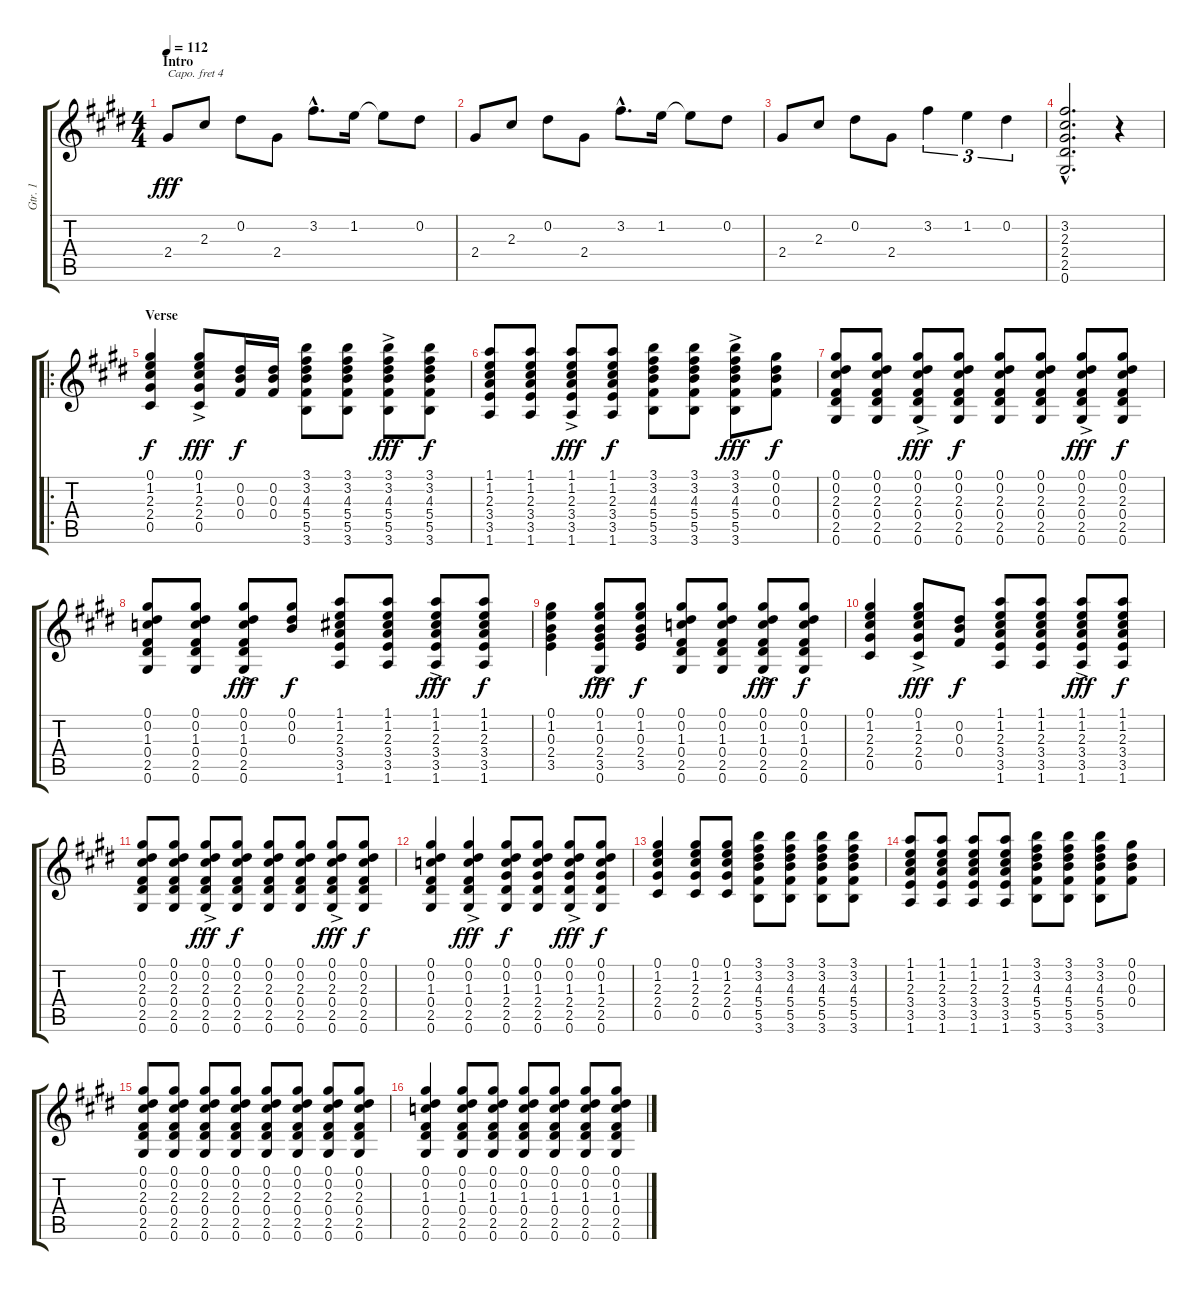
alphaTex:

\track ("Gtr. 1" "Gtr. 1") {instrument acousticguitarsteel}
\staff {score tabs}
\capo 4
\tuning (E4 B3 G3 D3 A2 E2) {hide}
\ts (4 4)
\section ("" "Intro")
\tempo 112
\clef g2
\ks e
2.4.8{dy fff instrument acousticguitarsteel} 2.3.8 0.2.8 2.4.8 3.2{hac}.8{d} 1.2.16 1.2{t}.8 0.2.8 |
2.4.8 2.3.8 0.2.8 2.4.8 3.2{hac}.8{d} 1.2.16 1.2{t}.8 0.2.8 |
2.4.8 2.3.8 0.2.8 2.4.8 3.2.4{tu (3 2)} 1.2.4{tu (3 2)} 0.2.4{tu (3 2)} |
(3.2{hac} 2.3{hac} 2.4{hac} 2.5{hac} 0.6{hac}).2{d} r.4 |
\ro
\section ("" "Verse ")
(0.1 1.2 2.3 2.4 0.5).4{dy f} (0.1{ac} 1.2{ac} 2.3{ac} 2.4{ac} 0.5{ac}).8{dy fff} (0.2 0.3 0.4).16{dy f} (0.2 0.3 0.4).16 (3.1 3.2 4.3 5.4 5.5 3.6).8 (3.1 3.2 4.3 5.4 5.5 3.6).8 (3.1{ac} 3.2{ac} 4.3{ac} 5.4{ac} 5.5{ac} 3.6{ac}).8{dy fff} (3.1 3.2 4.3 5.4 5.5 3.6).8{dy f} |
(1.1 1.2 2.3 3.4 3.5 1.6).8 (1.1 1.2 2.3 3.4 3.5 1.6).8 (1.1{ac} 1.2{ac} 2.3{ac} 3.4{ac} 3.5{ac} 1.6{ac}).8{dy fff} (1.1 1.2 2.3 3.4 3.5 1.6).8{dy f} (3.1 3.2 4.3 5.4 5.5 3.6).8 (3.1 3.2 4.3 5.4 5.5 3.6).8 (3.1{ac} 3.2{ac} 4.3{ac} 5.4{ac} 5.5{ac} 3.6{ac}).8{dy fff} (0.1 0.2 0.3 0.4).8{dy f} |
(0.1 0.2 2.3 0.4 2.5 0.6).8 (0.1 0.2 2.3 0.4 2.5 0.6).8 (0.1{ac} 0.2{ac} 2.3{ac} 0.4{ac} 2.5{ac} 0.6{ac}).8{dy fff} (0.1 0.2 2.3 0.4 2.5 0.6).8{dy f} (0.1 0.2 2.3 0.4 2.5 0.6).8 (0.1 0.2 2.3 0.4 2.5 0.6).8 (0.1{ac} 0.2{ac} 2.3{ac} 0.4{ac} 2.5{ac} 0.6{ac}).8{dy fff} (0.1 0.2 2.3 0.4 2.5 0.6).8{dy f} |
(0.1 0.2 1.3 0.4 2.5 0.6).8 (0.1 0.2 1.3 0.4 2.5 0.6).8 (0.1{ac} 0.2{ac} 1.3{ac} 0.4{ac} 2.5{ac} 0.6{ac}).8{dy fff} (0.1 0.2 0.3).8{dy f} (1.1 1.2 2.3 3.4 3.5 1.6).8 (1.1 1.2 2.3 3.4 3.5 1.6).8 (1.1{ac} 1.2{ac} 2.3{ac} 3.4{ac} 3.5{ac} 1.6{ac}).8{dy fff} (1.1 1.2 2.3 3.4 3.5 1.6).8{dy f} |
(0.1 1.2 0.3 2.4 3.5).4 (0.1{ac} 1.2{ac} 0.3{ac} 2.4{ac} 3.5{ac} 0.6{ac}).8{dy fff} (0.1 1.2 0.3 2.4 3.5).8{dy f} (0.1 0.2 1.3 0.4 2.5 0.6).8 (0.1 0.2 1.3 0.4 2.5 0.6).8 (0.1{ac} 0.2{ac} 1.3{ac} 0.4{ac} 2.5{ac} 0.6{ac}).8{dy fff} (0.1 0.2 1.3 0.4 2.5 0.6).8{dy f} |
(0.1 1.2 2.3 2.4 0.5).4 (0.1{ac} 1.2{ac} 2.3{ac} 2.4{ac} 0.5{ac}).8{dy fff} (0.2 0.3 0.4).8{dy f} (1.1 1.2 2.3 3.4 3.5 1.6).8 (1.1 1.2 2.3 3.4 3.5 1.6).8 (1.1{ac} 1.2{ac} 2.3{ac} 3.4{ac} 3.5{ac} 1.6{ac}).8{dy fff} (1.1 1.2 2.3 3.4 3.5 1.6).8{dy f} |
(0.1 0.2 2.3 0.4 2.5 0.6).8 (0.1 0.2 2.3 0.4 2.5 0.6).8 (0.1{ac} 0.2{ac} 2.3{ac} 0.4{ac} 2.5{ac} 0.6{ac}).8{dy fff} (0.1 0.2 2.3 0.4 2.5 0.6).8{dy f} (0.1 0.2 2.3 0.4 2.5 0.6).8 (0.1 0.2 2.3 0.4 2.5 0.6).8 (0.1{ac} 0.2{ac} 2.3{ac} 0.4{ac} 2.5{ac} 0.6{ac}).8{dy fff} (0.1 0.2 2.3 0.4 2.5 0.6).8{dy f} |
(0.1 0.2 1.3 0.4 2.5 0.6).4 (0.1{ac} 0.2{ac} 1.3{ac} 0.4{ac} 2.5{ac} 0.6{ac}).4{dy fff} (0.1 0.2 1.3 2.4 2.5 0.6).8{dy f} (0.1 0.2 1.3 2.4 2.5 0.6).8 (0.1{ac} 0.2{ac} 1.3{ac} 2.4{ac} 2.5{ac} 0.6{ac}).8{dy fff} (0.1 0.2 1.3 2.4 2.5 0.6).8{dy f} |
(0.1 1.2 2.3 2.4 0.5).4 (0.1 1.2 2.3 2.4 0.5).8 (0.1 1.2 2.3 2.4 0.5).8 (3.1 3.2 4.3 5.4 5.5 3.6).8 (3.1 3.2 4.3 5.4 5.5 3.6).8 (3.1 3.2 4.3 5.4 5.5 3.6).8 (3.1 3.2 4.3 5.4 5.5 3.6).8 |
(1.1 1.2 2.3 3.4 3.5 1.6).8 (1.1 1.2 2.3 3.4 3.5 1.6).8 (1.1 1.2 2.3 3.4 3.5 1.6).8 (1.1 1.2 2.3 3.4 3.5 1.6).8 (3.1 3.2 4.3 5.4 5.5 3.6).8 (3.1 3.2 4.3 5.4 5.5 3.6).8 (3.1 3.2 4.3 5.4 5.5 3.6).8 (0.1 0.2 0.3 0.4).8 |
(0.1 0.2 2.3 0.4 2.5 0.6).8 (0.1 0.2 2.3 0.4 2.5 0.6).8 (0.1 0.2 2.3 0.4 2.5 0.6).8 (0.1 0.2 2.3 0.4 2.5 0.6).8 (0.1 0.2 2.3 0.4 2.5 0.6).8 (0.1 0.2 2.3 0.4 2.5 0.6).8 (0.1 0.2 2.3 0.4 2.5 0.6).8 (0.1 0.2 2.3 0.4 2.5 0.6).8 |
(0.1 0.2 1.3 0.4 2.5 0.6).4 (0.1 0.2 1.3 0.4 2.5 0.6).8 (0.1 0.2 1.3 0.4 2.5 0.6).8 (0.1 0.2 1.3 0.4 2.5 0.6).8 (0.1 0.2 1.3 0.4 2.5 0.6).8 (0.1 0.2 1.3 0.4 2.5 0.6).8 (0.1 0.2 1.3 0.4 2.5 0.6).8
